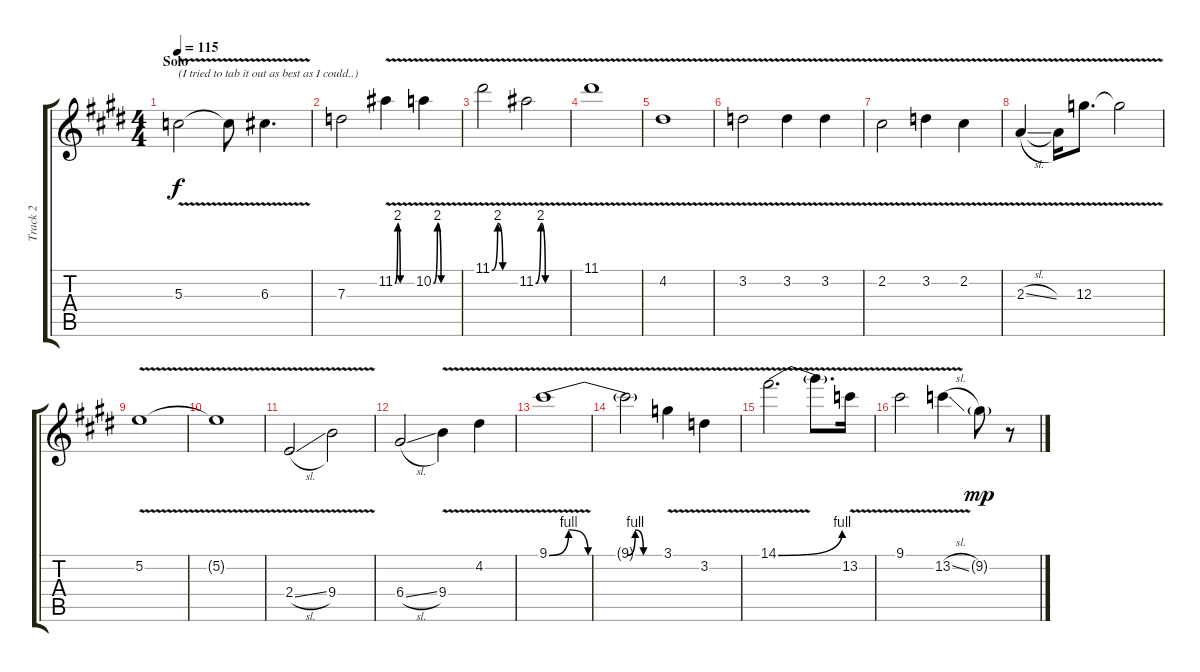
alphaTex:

\track ("Track 2" "Track 2") {instrument distortionguitar}
\staff {score tabs}
\tuning (E4 B3 G3 D3 A2 E2) {hide}
\ts (4 4)
\section ("" "Solo")
\tempo 115
\clef g2
\ks e
5.3{v}.2{txt "(I tried to tab it out as best as I could..)" dy f} 5.3{t}.8 6.3{v}.4{d} |
7.3.2 11.2{be (custom 0 0 10 8 19 0 60 0) v}.4 10.2{be (custom 0 0 10 8 19 0 60 0) v}.4 |
11.1{be (custom 0 0 15 8 28 0 60 0) v}.2 11.2{be (custom 0 0 10 8 19 0 60 0) v}.2 |
11.1{v}.1 |
4.2{v}.1 |
3.2{v}.2 3.2{v}.4 3.2{v}.4 |
2.2{v}.2 3.2{v}.4 2.2{v}.4 |
2.3{v sl}.4 2.3{t}.16 12.3{v}.8{d} 12.3{t}.2 |
5.2{v}.1 |
5.2{v t}.1 |
2.4{v sl}.2 9.4{v}.2 |
6.4{sl}.2 9.4{v}.4 4.2{v}.4 |
9.1{be (custom 0 0 15 4 30 0 60 0) v}.1 |
9.1{be (custom 0 0 15 4 30 0 60 0) v t}.2 3.1{v}.4 3.2{v}.4 |
14.1{be (bend 0 0 60 4) v}.2{d} 14.1{t}.8{d} 13.2{v}.16 |
9.1{v}.2 13.2{v sl}.4 9.2{g}.8{dy mp} r.8
